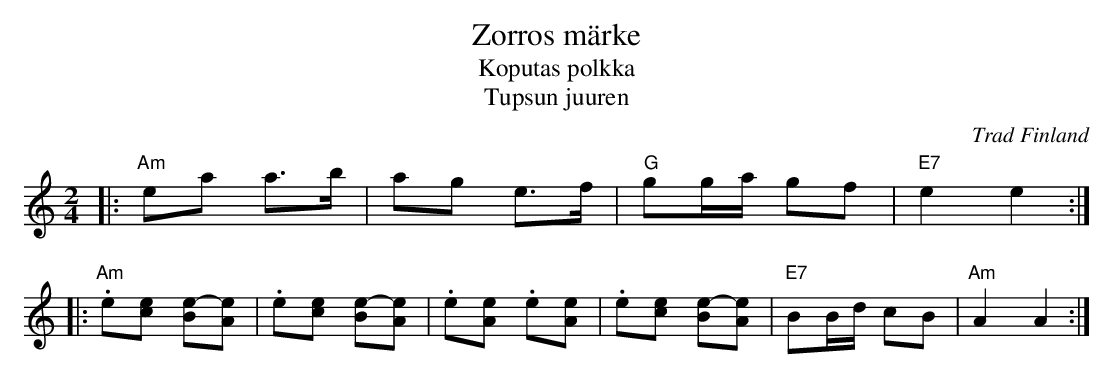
X:1
T: Zorros m\"arke
T: Koputas polkka
T: Tupsun juuren
O: Trad Finland
M: 2/4
L: 1/8
K: Am
|: "Am"ea a>b | ag e>f | "G"gg/a/ gf | "E7"e2 e2 :|
|: "Am".e[ec] [e-B][eA] | "".e[ec] [e-B][eA] | "".e[eA] .e[eA] | "".e[ec] [e-B][eA] \
| "E7"BB/d/ cB | "Am"A2 A2 :|
